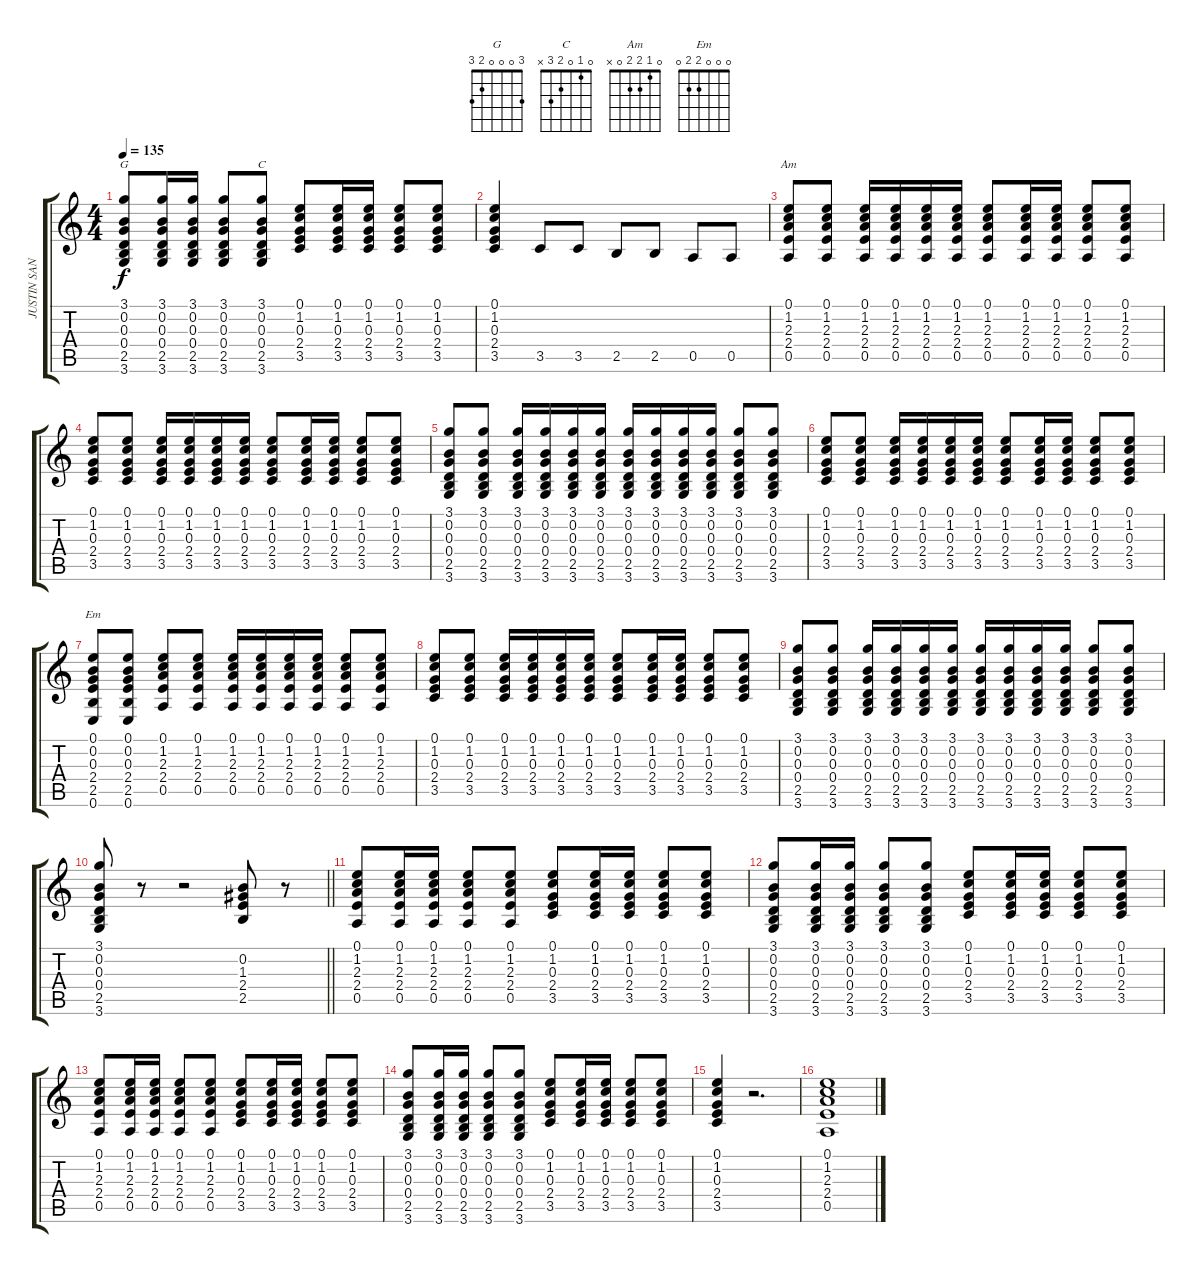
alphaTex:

\track ("JUSTIN SANE" "JUSTIN SAN") {instrument acousticguitarsteel}
\staff {score tabs}
\tuning (E4 B3 G3 D3 A2 E2) {hide}
\chord ("G" 3 0 0 0 2 3)
\chord ("C" 0 1 0 2 3 x)
\chord ("Am" 0 1 2 2 0 x)
\chord ("Em" 0 0 0 2 2 0)
\ts (4 4)
\tempo 135
\clef g2
\ks c
(3.1 0.2 0.3 0.4 2.5 3.6).8{ch "G" dy f} (3.1 0.2 0.3 0.4 2.5 3.6).16 (3.1 0.2 0.3 0.4 2.5 3.6).16 (3.1 0.2 0.3 0.4 2.5 3.6).8 (3.1 0.2 0.3 0.4 2.5 3.6).8{ch "C"} (0.1 1.2 0.3 2.4 3.5).8 (0.1 1.2 0.3 2.4 3.5).16 (0.1 1.2 0.3 2.4 3.5).16 (0.1 1.2 0.3 2.4 3.5).8 (0.1 1.2 0.3 2.4 3.5).8 |
(0.1 1.2 0.3 2.4 3.5).4 3.5.8 3.5.8 2.5.8 2.5.8 0.5.8 0.5.8 |
(0.1 1.2 2.3 2.4 0.5).8{ch "Am"} (0.1 1.2 2.3 2.4 0.5).8 (0.1 1.2 2.3 2.4 0.5).16 (0.1 1.2 2.3 2.4 0.5).16 (0.1 1.2 2.3 2.4 0.5).16 (0.1 1.2 2.3 2.4 0.5).16 (0.1 1.2 2.3 2.4 0.5).8 (0.1 1.2 2.3 2.4 0.5).16 (0.1 1.2 2.3 2.4 0.5).16 (0.1 1.2 2.3 2.4 0.5).8 (0.1 1.2 2.3 2.4 0.5).8 |
(0.1 1.2 0.3 2.4 3.5).8 (0.1 1.2 0.3 2.4 3.5).8 (0.1 1.2 0.3 2.4 3.5).16 (0.1 1.2 0.3 2.4 3.5).16 (0.1 1.2 0.3 2.4 3.5).16 (0.1 1.2 0.3 2.4 3.5).16 (0.1 1.2 0.3 2.4 3.5).8 (0.1 1.2 0.3 2.4 3.5).16 (0.1 1.2 0.3 2.4 3.5).16 (0.1 1.2 0.3 2.4 3.5).8 (0.1 1.2 0.3 2.4 3.5).8 |
(3.1 0.2 0.3 0.4 2.5 3.6).8 (3.1 0.2 0.3 0.4 2.5 3.6).8 (3.1 0.2 0.3 0.4 2.5 3.6).16 (3.1 0.2 0.3 0.4 2.5 3.6).16 (3.1 0.2 0.3 0.4 2.5 3.6).16 (3.1 0.2 0.3 0.4 2.5 3.6).16 (3.1 0.2 0.3 0.4 2.5 3.6).16 (3.1 0.2 0.3 0.4 2.5 3.6).16 (3.1 0.2 0.3 0.4 2.5 3.6).16 (3.1 0.2 0.3 0.4 2.5 3.6).16 (3.1 0.2 0.3 0.4 2.5 3.6).8 (3.1 0.2 0.3 0.4 2.5 3.6).8 |
(0.1 1.2 0.3 2.4 3.5).8 (0.1 1.2 0.3 2.4 3.5).8 (0.1 1.2 0.3 2.4 3.5).16 (0.1 1.2 0.3 2.4 3.5).16 (0.1 1.2 0.3 2.4 3.5).16 (0.1 1.2 0.3 2.4 3.5).16 (0.1 1.2 0.3 2.4 3.5).8 (0.1 1.2 0.3 2.4 3.5).16 (0.1 1.2 0.3 2.4 3.5).16 (0.1 1.2 0.3 2.4 3.5).8 (0.1 1.2 0.3 2.4 3.5).8 |
(0.1 0.2 0.3 2.4 2.5 0.6).8{ch "Em"} (0.1 0.2 0.3 2.4 2.5 0.6).8 (0.1 1.2 2.3 2.4 0.5).8 (0.1 1.2 2.3 2.4 0.5).8 (0.1 1.2 2.3 2.4 0.5).16 (0.1 1.2 2.3 2.4 0.5).16 (0.1 1.2 2.3 2.4 0.5).16 (0.1 1.2 2.3 2.4 0.5).16 (0.1 1.2 2.3 2.4 0.5).8 (0.1 1.2 2.3 2.4 0.5).8 |
(0.1 1.2 0.3 2.4 3.5).8 (0.1 1.2 0.3 2.4 3.5).8 (0.1 1.2 0.3 2.4 3.5).16 (0.1 1.2 0.3 2.4 3.5).16 (0.1 1.2 0.3 2.4 3.5).16 (0.1 1.2 0.3 2.4 3.5).16 (0.1 1.2 0.3 2.4 3.5).8 (0.1 1.2 0.3 2.4 3.5).16 (0.1 1.2 0.3 2.4 3.5).16 (0.1 1.2 0.3 2.4 3.5).8 (0.1 1.2 0.3 2.4 3.5).8 |
(3.1 0.2 0.3 0.4 2.5 3.6).8 (3.1 0.2 0.3 0.4 2.5 3.6).8 (3.1 0.2 0.3 0.4 2.5 3.6).16 (3.1 0.2 0.3 0.4 2.5 3.6).16 (3.1 0.2 0.3 0.4 2.5 3.6).16 (3.1 0.2 0.3 0.4 2.5 3.6).16 (3.1 0.2 0.3 0.4 2.5 3.6).16 (3.1 0.2 0.3 0.4 2.5 3.6).16 (3.1 0.2 0.3 0.4 2.5 3.6).16 (3.1 0.2 0.3 0.4 2.5 3.6).16 (3.1 0.2 0.3 0.4 2.5 3.6).8 (3.1 0.2 0.3 0.4 2.5 3.6).8 |
\barLineRight lightlight
(3.1 0.2 0.3 0.4 2.5 3.6).8 r.8 r.2 (0.2 1.3 2.4 2.5).8 r.8 |
(0.1 1.2 2.3 2.4 0.5).8 (0.1 1.2 2.3 2.4 0.5).16 (0.1 1.2 2.3 2.4 0.5).16 (0.1 1.2 2.3 2.4 0.5).8 (0.1 1.2 2.3 2.4 0.5).8 (0.1 1.2 0.3 2.4 3.5).8 (0.1 1.2 0.3 2.4 3.5).16 (0.1 1.2 0.3 2.4 3.5).16 (0.1 1.2 0.3 2.4 3.5).8 (0.1 1.2 0.3 2.4 3.5).8 |
(3.1 0.2 0.3 0.4 2.5 3.6).8 (3.1 0.2 0.3 0.4 2.5 3.6).16 (3.1 0.2 0.3 0.4 2.5 3.6).16 (3.1 0.2 0.3 0.4 2.5 3.6).8 (3.1 0.2 0.3 0.4 2.5 3.6).8 (0.1 1.2 0.3 2.4 3.5).8 (0.1 1.2 0.3 2.4 3.5).16 (0.1 1.2 0.3 2.4 3.5).16 (0.1 1.2 0.3 2.4 3.5).8 (0.1 1.2 0.3 2.4 3.5).8 |
(0.1 1.2 2.3 2.4 0.5).8 (0.1 1.2 2.3 2.4 0.5).16 (0.1 1.2 2.3 2.4 0.5).16 (0.1 1.2 2.3 2.4 0.5).8 (0.1 1.2 2.3 2.4 0.5).8 (0.1 1.2 0.3 2.4 3.5).8 (0.1 1.2 0.3 2.4 3.5).16 (0.1 1.2 0.3 2.4 3.5).16 (0.1 1.2 0.3 2.4 3.5).8 (0.1 1.2 0.3 2.4 3.5).8 |
(3.1 0.2 0.3 0.4 2.5 3.6).8 (3.1 0.2 0.3 0.4 2.5 3.6).16 (3.1 0.2 0.3 0.4 2.5 3.6).16 (3.1 0.2 0.3 0.4 2.5 3.6).8 (3.1 0.2 0.3 0.4 2.5 3.6).8 (0.1 1.2 0.3 2.4 3.5).8 (0.1 1.2 0.3 2.4 3.5).16 (0.1 1.2 0.3 2.4 3.5).16 (0.1 1.2 0.3 2.4 3.5).8 (0.1 1.2 0.3 2.4 3.5).8 |
(0.1 1.2 0.3 2.4 3.5).4 r.2{d} |
(0.1 1.2 2.3 2.4 0.5).1
